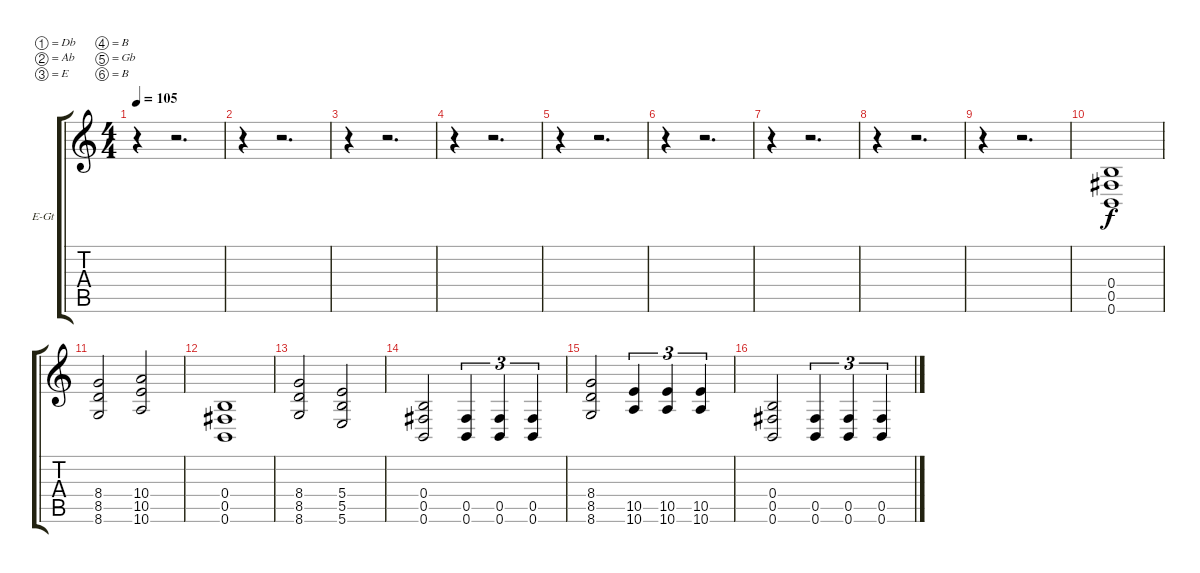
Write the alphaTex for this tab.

\bracketExtendMode groupsimilarinstruments
\firstSystemTrackNameOrientation horizontal
\otherSystemsTrackNameOrientation horizontal
\track ("Overdubbed Guitar" "E-Gt") {instrument overdrivenguitar}
\staff {score tabs}
\tuning (Db4 Ab3 E3 B2 Gb2 B1)
\ts (4 4)
\tempo 105
\clef g2
\ks c
r.4{dy f} r.2{d} |
r.4 r.2{d} |
r.4 r.2{d} |
r.4 r.2{d} |
r.4 r.2{d} |
r.4 r.2{d} |
r.4 r.2{d} |
r.4 r.2{d} |
r.4 r.2{d} |
(0.4 0.5 0.6).1 |
(8.4 8.5 8.6).2 (10.4 10.5 10.6).2 |
(0.4 0.5 0.6).1 |
(8.4 8.5 8.6).2 (5.4 5.5 5.6).2 |
(0.4 0.5 0.6).2 (0.5 0.6).4{tu (3 2)} (0.5 0.6).4{tu (3 2)} (0.5 0.6).4{tu (3 2)} |
(8.4 8.5 8.6).2 (10.5 10.6).4{tu (3 2)} (10.5 10.6).4{tu (3 2)} (10.5 10.6).4{tu (3 2)} |
(0.4 0.5 0.6).2 (0.5 0.6).4{tu (3 2)} (0.5 0.6).4{tu (3 2)} (0.5 0.6).4{tu (3 2)}
